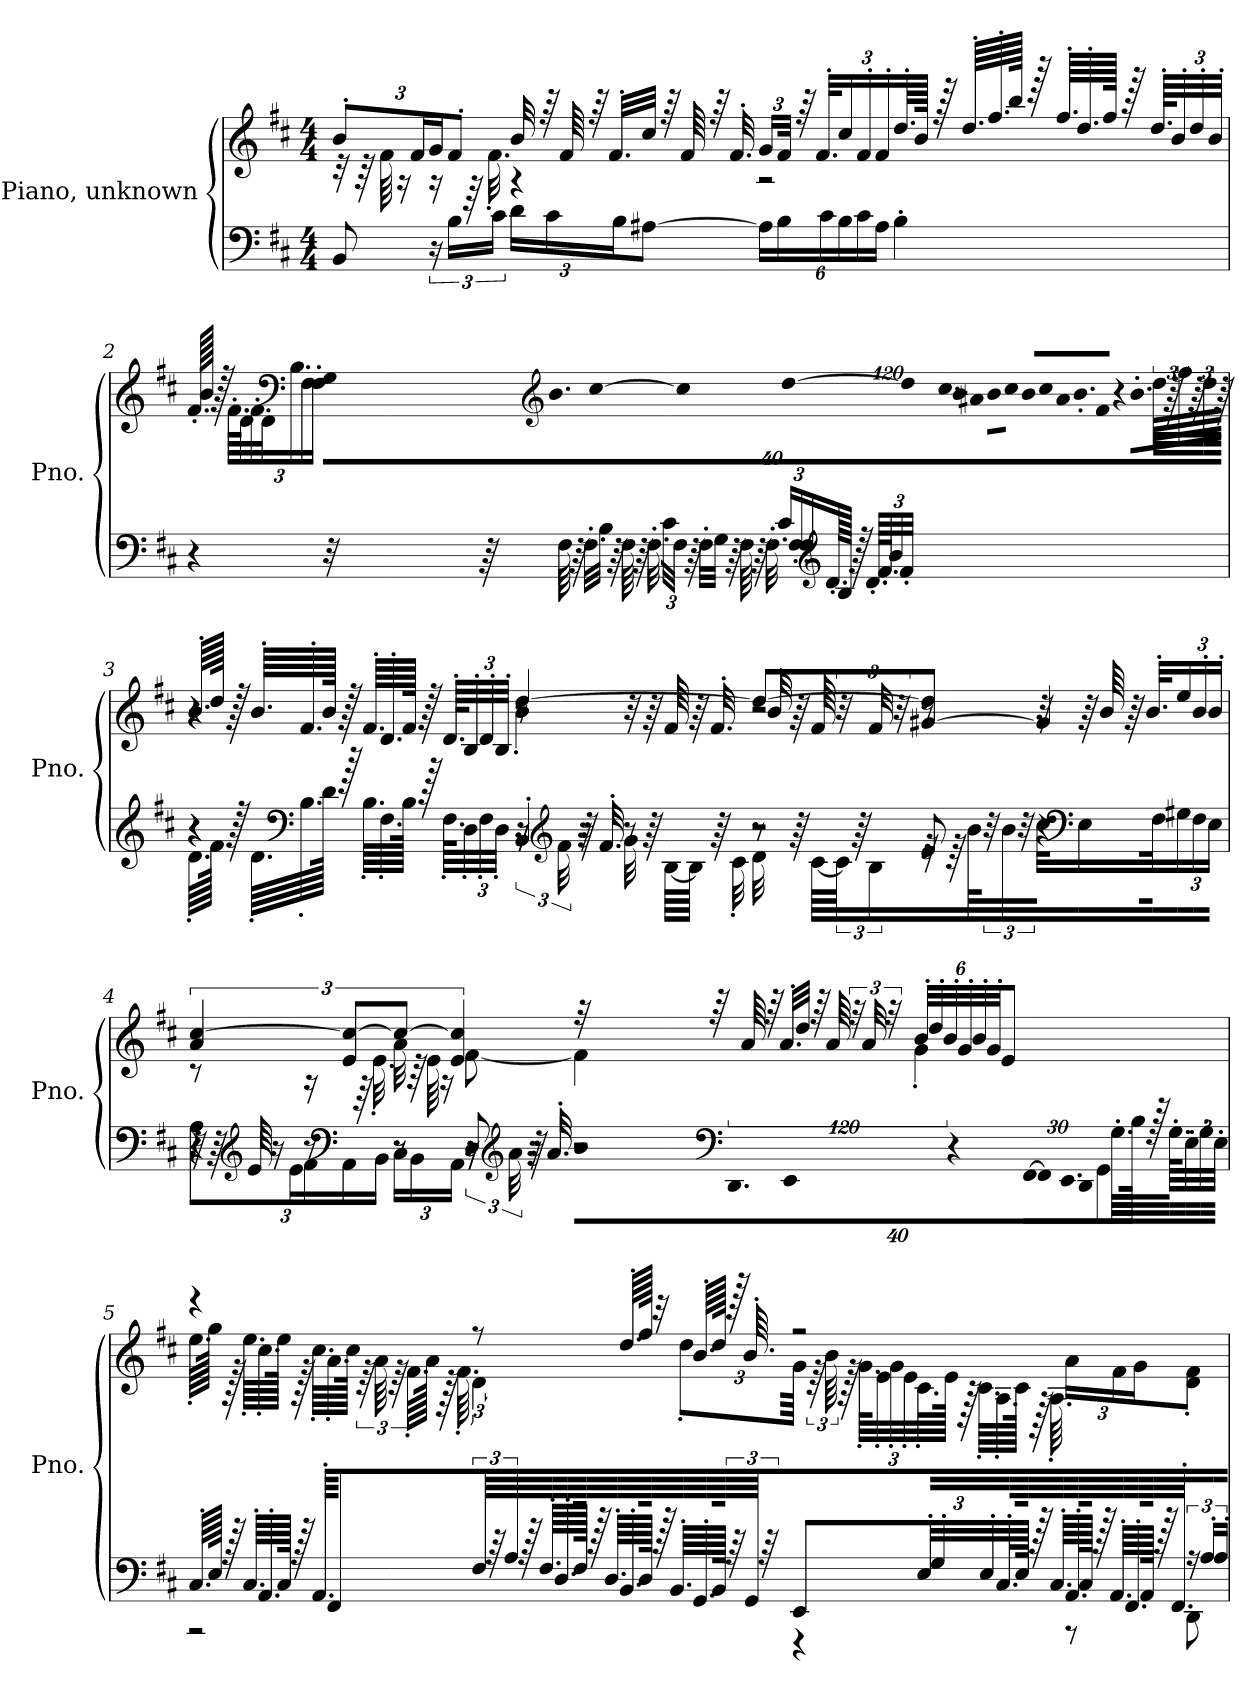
**kern	**kern
*part1	*part1
*staff2	*staff1
*I"Piano, unknown	*
*I'Pno.	*
*clefF4	*clefG2
*k[f#c#]	*k[f#c#]
*M4/4	*M4/4
*MM120	*MM120
*	*Xbrackettup
=1	=1
*	*^
8BB/	12b'/L	32r
.	.	64r
.	.	64f#\
.	.	16r
.	24f#/L	.
24r	24g/J	16r
24B\LL	12f#'/J	.
.	.	64r
.	.	32.f#'\
24c#\JJ	.	.
*Xbrackettup	*	*
24d\LL	32b/	4r
.	64r	.
24c#\	.	.
.	64f#/	.
.	64r	.
.	32.f#'/LLL	.
24B\J	.	.
[8A#X\J	32cc#/JJJ	.
.	64r	.
.	64f#/	.
.	64r	.
.	32.f#'/	.
24A#\LL]	24g/LL	2r
24B\	48f#/JJk	.
.	64r	.
.	32.f#'/KLL	.
24c#\	.	.
24B\	24cc#/	.
24c#\	24f#'/	.
24A#\JJ	24f#'/	.
4B'\	64.dd'/LL	.
.	128b/JJJJk	.
.	128r	.
.	64.dd'/LLLL	.
.	64.ff#'/	.
.	128bb/JJJJk	.
.	128r	.
.	64.ff#'/LLLL	.
.	64.dd'/	.
.	128ff#/JJJJk	.
.	128r	.
.	64.dd'/KLLL	.
.	48b'/	.
.	48dd'/	.
.	48b'/JJJ	.
*	*v	*v
!!LO:LB:g=z
=2	=2
4r	64.f#'/LLLL
.	128b/JJJJk
.	128r
.	64.f#'\KLLL
.	48d'\
.	48f#'\
.	48d'\J
*	*clefF4
.	24B\
.	24F#'\
.	24F#'\JJ
!	!LO:N:vis=32
32r	640%23G\LLL
64r	.
*	*clefG2
!	!LO:N:vis=32.
.	1920%103b\
64F#\	.
64r	.
32.F#'\LLL	.
!	!LO:N:vis=64
.	[960%17cc#\L
!	!LO:N:vis=64
.	960%17cc#\]
!	!LO:N:vis=64
32B\JJJ	[960%17dd\
!	!LO:N:vis=64
.	960%17dd\J]
64r	.
.	1920ryy
!	!LO:N:vis=32.
.	1920%103cc#\
64F#\	.
64r	.
32.F#'\	.
!	!LO:N:vis=32
.	640%23b\JJJ
24c#\LL	.
*	*brackettup
.	6a#X/
48F#\JJk	.
64r	.
32.F#'\LLL	.
32G\JJJ	.
64r	.
.	24b\LL
64F#\	.
64r	.
32.F#'\	.
.	24cc#\JJ
24c#/LL	.
*	*Xbrackettup
.	24b/LL
24F#'/	.
.	24cc#/
24F#'/	.
.	24a#/
*clefG2	*
64.d'/LL	.
.	64.b'/LL
128B/JJJJk	.
.	128f#/JJJJk
128r	.
.	128r
64.d'/KLLL	.
.	64.b'\LLLL
48f#'/	.
*	*brackettup
.	96dd\JJJJ
.	96r
48b'/	.
.	96ff#\
.	96r
48f#'/JJJ	.
.	96dd\
.	96r
1920ryy	.
!!LO:LB:g=z
=3	=3
*^	*^
*	*^	*	*^
4r	64.d'\LLLL	4r	4r	4r	64.b'/LLLL
.	128f#\JJJJk	.	.	.	128dd/JJJJk
.	128r	.	.	.	128r
.	64.d'\LLLL	.	.	.	64.b'/LLLL
*clefF4	*	*	*	*	*
.	64.B'\	.	.	.	64.f#'/
.	128d\JJJJk	.	.	.	128b/JJJJk
.	128r	.	.	.	128r
.	64.B'\LLLL	.	.	.	64.f#'/LLLL
.	64.F#'\	.	.	.	64.d'/
.	128B\JJJJk	.	.	.	128f#/JJJJk
.	128r	.	.	.	128r
.	64.F#'\KLLL	.	.	.	64.d'/KLLL
*	*	*	*	*	*Xbrackettup
.	48D'\	.	.	.	48B'/
.	48F#'\	.	.	.	48d'/
.	48D'\JJJ	.	.	.	48B'/JJJ
*	*brackettup	*	*	*	*
16r	24r	4BB'/	[4dd/	4b'\	8r
*clefG2	*	*	*	*	*
.	48f#\	.	.	.	.
64r	16r	.	.	.	.
32.f#'/	.	.	.	.	.
8r	32g\	.	.	.	32r
.	64r	.	.	.	64r
.	[64B\LLLL	.	.	.	64f#/
.	64B\JJJJ]	.	.	.	64r
.	64r	.	.	.	32.f#'/
.	32c#'\	.	.	.	.
8r	32d\	2r	8dd/L_	2r	32b/
.	64r	.	.	.	64r
.	[64c#\LLLL	.	.	.	64f#/
*	*	*	*	*	*brackettup
.	96c#\JJJJ]	.	.	.	48r
.	96r	.	.	.	.
.	24B\	.	.	.	48f#/
.	.	.	.	.	48r
8e/	32r	.	[8g#X/ 8dd/]J	.	8r
.	64r	.	.	.	.
.	64b\	.	.	.	.
.	48r	.	.	.	.
.	48b\	.	.	.	.
.	48r	.	.	.	.
4r	32cc#\KLL	.	4g#/]	.	32r
*clefF4	*	*	*	*	*
.	16E\	.	.	.	64r
.	.	.	.	.	64b/
.	.	.	.	.	64r
.	.	.	.	.	32.b'/KLL
.	32F#\K	.	.	.	.
*	*Xbrackettup	*	*	*	*Xbrackettup
.	24G#X\	.	.	.	24ee/
.	24F#\	.	.	.	24b'/
.	24E\JJ	.	.	.	24b'/JJ
*	*	*	*v	*v	*v
!!LO:LB:g=z
=4	=4	=4	=4
*	*	*	*brackettup
*	*	*	*^
32r	12A\L	4r	6a/ [6cc#/	8r
64r	.	.	.	.
*clefG2	*	*	*	*
64e/	.	.	.	.
16r	.	.	.	.
.	24e\L	.	.	.
8r	24f#\	.	.	16r
*clefF4	*	*	*	*
.	24AA\	.	12e/ 12cc#/_L	.
.	.	.	.	64r
.	.	.	.	32.e'\
.	24BB\JJ	.	.	.
8r	24C#\LL	8r	12cc#/J_	32a\
.	.	.	.	64r
.	24BB\	.	.	.
.	.	.	.	64e\
.	.	.	.	16r
.	24AA\JJ	.	6e/ 6cc#/]	.
*	*brackettup	*	*	*
16r	24r	8D/	.	[8f#\
*clefG2	*	*	*	*
.	48a\	.	.	.
64r	16r	.	.	.
32.a'/	.	.	.	.
!	!LO:N:vis=32	!	!	!
2r	640%23b\LLL	2r	32r	4f#\]
.	.	.	64r	.
*clefF4	*	*	*	*
!	!LO:N:vis=32.	!	!	!
.	1920%103DD\	.	.	.
.	.	.	64a/	.
.	.	.	64r	.
.	.	.	32.a'/LLL	.
!	!LO:N:vis=64	!	!	!
.	960%17EE\JJJk	.	.	.
!	!LO:N:vis=64	!	!	!
.	960%17r	.	.	.
!	!LO:N:vis=64	!	!	!
.	[960%17FF#\LLLL	.	32dd/JJJ	.
!	!LO:N:vis=64	!	!	!
.	960%17FF#\J]	.	.	.
.	.	.	64r	.
.	1920ryy	.	.	.
!	!LO:N:vis=32.	!	!	!
.	1920%103EE\	.	.	.
.	.	.	64a/	.
.	.	.	48r	.
.	.	.	48a/	.
!	!LO:N:vis=32	!	!	!
.	640%23DD\JJ	.	.	.
.	.	.	48r	.
*	*	*	*Xbrackettup	*
.	.	.	48b'/LLL	4g'\
.	8GG\	.	.	.
.	.	.	48dd'/	.
.	.	.	48b'/	.
.	.	.	48g'/	.
.	.	.	48b'/	.
.	.	.	48g'/JJ	.
.	.	.	8e/J	.
.	64.G'\LLL	.	.	.
.	128B\JJJJk	.	.	.
.	128r	.	.	.
.	64.G'\KLLL	.	.	.
*	*Xbrackettup	*	*	*
.	48E'\	.	.	.
.	48G'\	.	.	.
.	48E'\JJJ	.	.	.
1920ryy	.	1920ryy	1920ryy	1920ryy
*	*v	*v	*	*
!!LO:LB:g=z	!!
=5	=5	=5	=5
64.C#'/LLLL	2r	4r	64.ee'\LLLL
128E/JJJJk	.	.	128gg\JJJJk
128r	.	.	128r
64.C#'/LLLL	.	.	64.ee'\LLLL
64.AA'/	.	.	64.cc#'\
128C#/JJJJk	.	.	128ee\JJJJk
128r	.	.	128r
64.AA'/KKKL	.	.	64.cc#'\LLLL
8FF#/	.	.	64.a'\
.	.	.	128cc#\JJJJk
*	*	*	*brackettup
.	.	.	96r
.	.	.	96a\
.	.	.	96r
.	.	.	64.f#'\LLLL
.	.	.	128a\JJJJk
.	.	.	128r
.	.	.	64.f#'\
*brackettup	*	*	*
96F#/Jkkk	.	8r	6d\
96r	.	.	.
96A/	.	.	.
128r	.	.	.
64.F#'/LLLL	.	.	.
64.D'/	.	.	.
128F#/JJJJk	.	.	.
128r	.	.	.
64.D'/LLLL	.	.	.
64.BB'/	.	64.dd'/LLLL	.
128D/JJJJk	.	128ff#/JJJJk	.
128r	.	32r	.
64.BB'/LLLL	.	.	.
.	.	.	12dd'\L
64.GG'/	.	64.b'/LLLL	.
128BB/JJJJk	.	128dd/JJJJk	.
96r	.	128r	.
.	.	64.b'/	.
96GG/	.	.	.
96r	.	.	.
8EE/L	4r	2r	96g\Jkkk
.	.	.	96r
.	.	.	96b\
.	.	.	128r
.	.	.	64.g'\KLLL
*	*	*	*Xbrackettup
.	.	.	48e'\
.	.	.	48g'\
.	.	.	48e'\
*Xbrackettup	*	*	*
48E'/LL	.	.	64.c#'\L
48G'/	.	.	.
.	.	.	128e\JJJJk
.	.	.	128r
.	.	.	64.c#'\LLLL
48E'/	.	.	.
64.C#'/L	.	.	64.A'\
128E/JJJJk	.	.	128c#\JJJJk
128r	.	.	128r
64.C#'/LLLL	.	.	64.A'\
64.AA'/	8r	.	24a\LL
128C#/JJJJk	.	.	.
128r	.	.	.
64.AA'/LLLL	.	.	.
.	.	.	24f#\
64.FF#'/	.	.	.
.	.	.	24g\J
128AA/JJJJk	.	.	.
128r	.	.	.
64.FF#'/	.	.	.
*brackettup	*	*	*
24r	8DD\	.	8d\' 8f#\'J
24A'/LL	.	.	.
24A'/JJ	.	.	.
*v	*v	*	*
*	*v	*v
=	=
*-	*-
